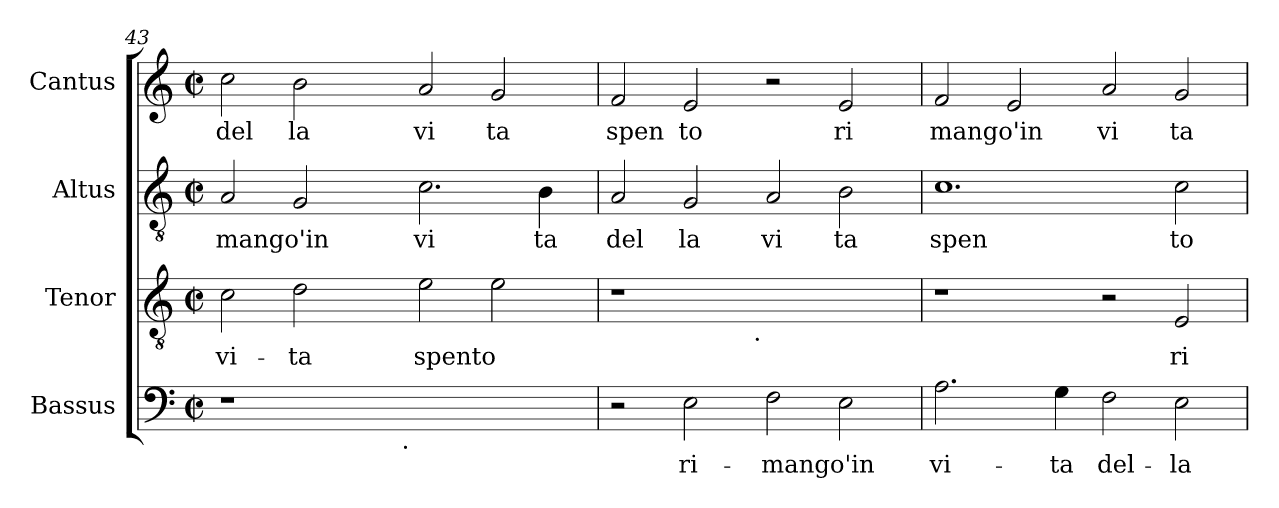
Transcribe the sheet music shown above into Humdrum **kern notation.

**kern	**text	**kern	**text	**kern	**text	**kern	**text
*part4	*part4	*part3	*part3	*part2	*part2	*part1	*part1
*staff4	*staff4	*staff3	*staff3	*staff2	*staff2	*staff1	*staff1
*I"Bassus	*	*I"Tenor	*	*I"Altus	*	*I"Cantus	*
*clefF4	*	*clefGv2	*	*clefGv2	*	*clefG2	*
*k[]	*	*k[]	*	*k[]	*	*k[]	*
*C:	*	*C:	*	*C:	*	*C:	*
*M2/2	*	*M2/2	*	*M2/2	*	*M2/2	*
*met(c|)	*	*met(c|)	*	*met(c|)	*	*met(c|)	*
=43	=43	=43	=43	=43	=43	=43	=43
!	!	!	!LO:LY:b:cj	!	!LO:LY:b:cj	!	!LO:LY:b:cj
*^	*	*	*	*	*	*	*
1r	2ryy	.	2c\	vi-	2A/	mango'in	2cc\	del
!	!	!	!	!LO:LY:b:cj	!	!LO:LY:b:cj	!	!LO:LY:b:cj
.	4ryy	.	2d\	-ta	2G/	.	2b\	la
.	8ryy	.	.	.	.	.	.	.
.	16ryy	.	.	.	.	.	.	.
.	64ryy	.	.	.	.	.	.	.
!	!LO:TX:b:t=.	!	!	!	!	!	!	!
.	1ryy	.	.	.	.	.	.	.
!	!	!	!	!LO:LY:b:cj	!	!LO:LY:b:cj	!	!LO:LY:b:cj
1ryy	.	.	2e\	spento	2.c\	vi	2a/	vi
!	!	!	!	!LO:LY:b:cj	!	!	!	!LO:LY:b:cj
.	.	.	2e\	.	.	.	2g/	ta
!	!	!	!	!	!	!LO:LY:b:cj	!	!
.	.	.	.	.	4B\	ta	.	.
.	32.ryy	.	.	.	.	.	.	.
!!LO:PB:g=z
=44	=44	=44	=44	=44	=44	=44	=44	=44
!	!	!	!	!	!	!LO:LY:b:cj	!	!LO:LY:b:cj
*v	*v	*	*^	*	*	*	*	*
2r	.	1r	2ryy	.	2A/	del	2f/	spen
!	!LO:LY:b:cj	!	!	!	!	!LO:LY:b:cj	!	!LO:LY:b:cj
2E\	ri-	.	4...ryy	.	2G/	la	2e/	to
!	!	!	!LO:TX:b:t=.	!	!	!	!	!
.	.	.	1ryy	.	.	.	.	.
!	!LO:LY:b:cj	!	!	!	!	!LO:LY:b:cj	!	!
2F\	-mango'in	1ryy	.	.	2A/	vi	2r	.
!	!LO:LY:b:cj	!	!	!	!	!LO:LY:b:cj	!	!LO:LY:b:cj
2E\	.	.	.	.	2B\	ta	2e/	ri
.	.	.	32ryy	.	.	.	.	.
=45	=45	=45	=45	=45	=45	=45	=45	=45
!	!LO:LY:b:cj	!	!	!	!	!LO:LY:b:cj	!	!LO:LY:b:cj
*	*	*v	*v	*	*	*	*	*
2.A\	vi-	1r	.	1.c	spen	2f/	mango'in
!	!	!	!	!	!	!	!LO:LY:b:cj
.	.	.	.	.	.	2e/	.
!	!LO:LY:b:cj	!	!	!	!	!	!
4G\	-ta	.	.	.	.	.	.
!	!LO:LY:b:cj	!	!	!	!	!	!LO:LY:b:cj
2F\	del-	2r	.	.	.	2a/	vi
!	!LO:LY:b:cj	!	!LO:LY:b:cj	!	!LO:LY:b:cj	!	!LO:LY:b:cj
2E\	-la	2E/	ri-	2c\	to	2g/	ta
=	=	=	=	=	=	=	=
*-	*-	*-	*-	*-	*-	*-	*-
